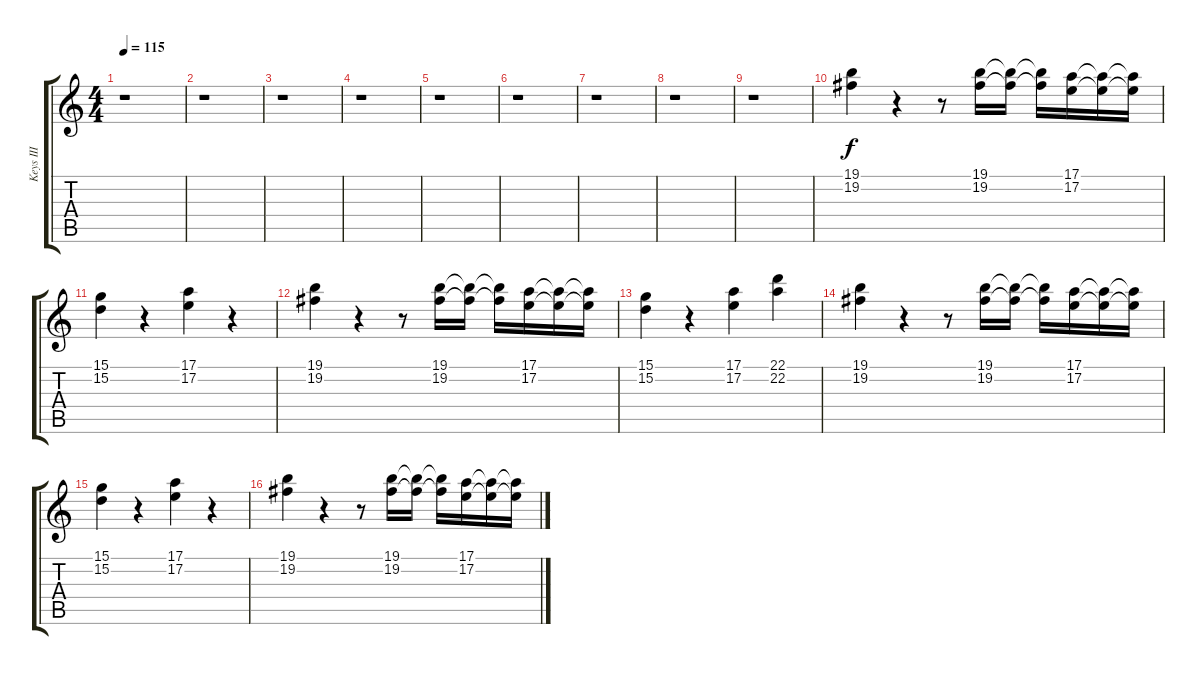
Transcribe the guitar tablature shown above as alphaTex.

\track ("Keys III" "Keys III") {instrument synthstrings1}
\staff {score tabs}
\tuning (E4 B3 G3 D3 A2 E2) {hide}
\ts (4 4)
\tempo 115
\clef g2
\ks c
r.1{dy f instrument synthstrings1} |
r.1 |
r.1 |
r.1 |
r.1 |
r.1 |
r.1 |
r.1 |
r.1 |
(19.1 19.2).4 r.4 r.8 (19.1 19.2).16 (19.1{t} 19.2{t}).16 (19.1{t} 19.2{t}).16 (17.1 17.2).16 (17.1{t} 17.2{t}).16 (17.1{t} 17.2{t}).16 |
(15.1 15.2).4 r.4 (17.1 17.2).4 r.4 |
(19.1 19.2).4 r.4 r.8 (19.1 19.2).16 (19.1{t} 19.2{t}).16 (19.1{t} 19.2{t}).16 (17.1 17.2).16 (17.1{t} 17.2{t}).16 (17.1{t} 17.2{t}).16 |
(15.1 15.2).4 r.4 (17.1 17.2).4 (22.1 22.2).4 |
(19.1 19.2).4 r.4 r.8 (19.1 19.2).16 (19.1{t} 19.2{t}).16 (19.1{t} 19.2{t}).16 (17.1 17.2).16 (17.1{t} 17.2{t}).16 (17.1{t} 17.2{t}).16 |
(15.1 15.2).4 r.4 (17.1 17.2).4 r.4 |
(19.1 19.2).4 r.4 r.8 (19.1 19.2).16 (19.1{t} 19.2{t}).16 (19.1{t} 19.2{t}).16 (17.1 17.2).16 (17.1{t} 17.2{t}).16 (17.1{t} 17.2{t}).16
